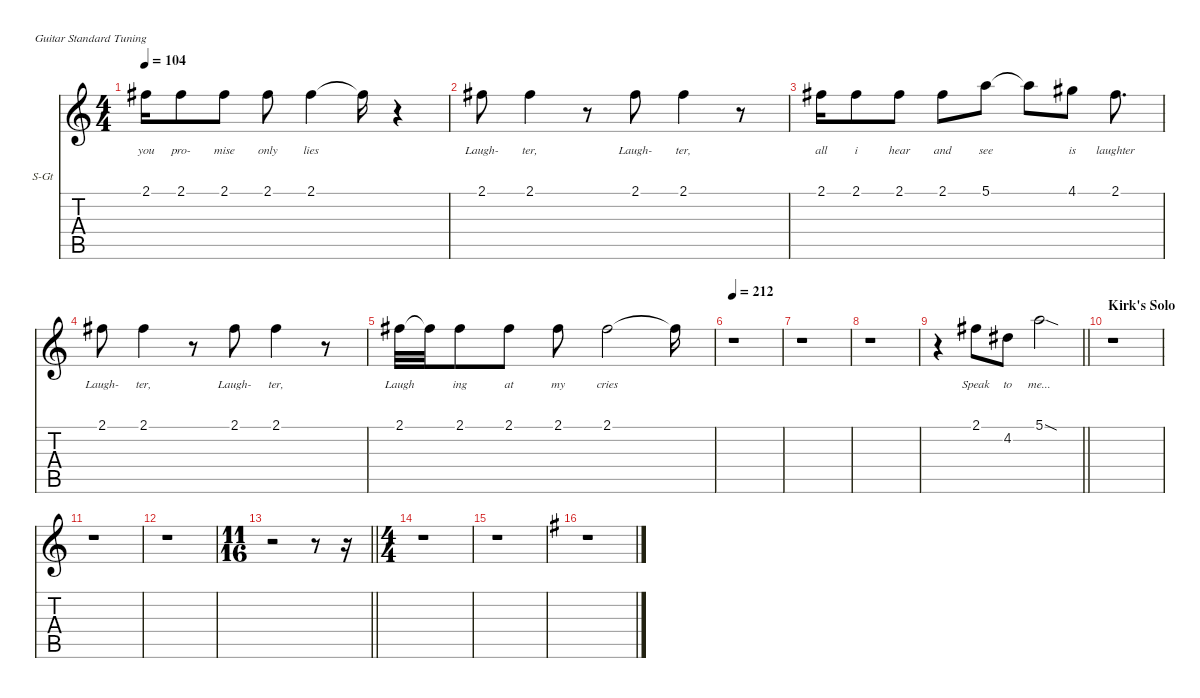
\hideDynamics
\bracketExtendMode nobrackets
\firstSystemTrackNameOrientation horizontal
\otherSystemsTrackNameOrientation horizontal
\track ("James - Vocals" "S-Gt") {instrument lead6voice}
\staff {score tabs}
\tuning (E4 B3 G3 D3 A2 E2)
\displaytranspose 12
\ts (4 4)
\tempo 104
\clef g2
\ks c
2.1{acc #}.16{lyrics (0 "you") lyrics (1 "") lyrics (2 "") lyrics (3 "") lyrics (4 "") dy fff} 2.1{acc #}.8{lyrics (0 "pro-") lyrics (1 "") lyrics (2 "") lyrics (3 "") lyrics (4 "")} 2.1{acc #}.8{lyrics (0 "mise") lyrics (1 "") lyrics (2 "") lyrics (3 "") lyrics (4 "")} 2.1{acc #}.8{lyrics (0 "only") lyrics (1 "") lyrics (2 "") lyrics (3 "") lyrics (4 "")} 2.1{acc #}.4{lyrics (0 "lies") lyrics (1 "") lyrics (2 "") lyrics (3 "") lyrics (4 "")} 2.1{t acc #}.16{dy f} r.4 |
2.1{acc #}.8{lyrics (0 "Laugh-") lyrics (1 "") lyrics (2 "") lyrics (3 "") lyrics (4 "") dy fff} 2.1{acc #}.4{lyrics (0 "ter,") lyrics (1 "") lyrics (2 "") lyrics (3 "") lyrics (4 "")} r.8 2.1{acc #}.8{lyrics (0 "Laugh-") lyrics (1 "") lyrics (2 "") lyrics (3 "") lyrics (4 "")} 2.1{acc #}.4{lyrics (0 "ter,") lyrics (1 "") lyrics (2 "") lyrics (3 "") lyrics (4 "")} r.8 |
2.1{acc #}.16{lyrics (0 "all") lyrics (1 "") lyrics (2 "") lyrics (3 "") lyrics (4 "")} 2.1{acc #}.8{lyrics (0 "i") lyrics (1 "") lyrics (2 "") lyrics (3 "") lyrics (4 "")} 2.1{acc #}.8{lyrics (0 "hear") lyrics (1 "") lyrics (2 "") lyrics (3 "") lyrics (4 "")} 2.1{acc #}.8{lyrics (0 "and") lyrics (1 "") lyrics (2 "") lyrics (3 "") lyrics (4 "")} 5.1.8{lyrics (0 "see") lyrics (1 "") lyrics (2 "") lyrics (3 "") lyrics (4 "")} 5.1{t}.8{dy f} 4.1{acc #}.8{lyrics (0 "is") lyrics (1 "") lyrics (2 "") lyrics (3 "") lyrics (4 "") dy fff} 2.1{acc #}.8{d lyrics (0 "laughter") lyrics (1 "") lyrics (2 "") lyrics (3 "") lyrics (4 "")} |
2.1{acc #}.8{lyrics (0 "Laugh-") lyrics (1 "") lyrics (2 "") lyrics (3 "") lyrics (4 "")} 2.1{acc #}.4{lyrics (0 "ter,") lyrics (1 "") lyrics (2 "") lyrics (3 "") lyrics (4 "")} r.8 2.1{acc #}.8{lyrics (0 "Laugh-") lyrics (1 "") lyrics (2 "") lyrics (3 "") lyrics (4 "")} 2.1{acc #}.4{lyrics (0 "ter,") lyrics (1 "") lyrics (2 "") lyrics (3 "") lyrics (4 "")} r.8 |
2.1{acc #}.32{lyrics (0 "Laugh") lyrics (1 "") lyrics (2 "") lyrics (3 "") lyrics (4 "")} 2.1{t acc #}.32{dy f} 2.1{acc #}.8{lyrics (0 "ing") lyrics (1 "") lyrics (2 "") lyrics (3 "") lyrics (4 "") dy fff} 2.1{acc #}.8{lyrics (0 "at") lyrics (1 "") lyrics (2 "") lyrics (3 "") lyrics (4 "")} 2.1{acc #}.8{lyrics (0 "my") lyrics (1 "") lyrics (2 "") lyrics (3 "") lyrics (4 "")} 2.1{acc #}.2{lyrics (0 "cries") lyrics (1 "") lyrics (2 "") lyrics (3 "") lyrics (4 "")} 2.1{t acc #}.16{dy f} |
\tempo 212
r.1 |
r.1 |
r.1 |
\barLineRight lightlight
r.4 2.1{acc #}.8{lyrics (0 "Speak") lyrics (1 "") lyrics (2 "") lyrics (3 "") lyrics (4 "") dy fff} 4.2{acc #}.8{lyrics (0 "to") lyrics (1 "") lyrics (2 "") lyrics (3 "") lyrics (4 "") dy ff} 5.1{sod}.2{lyrics (0 "me...") lyrics (1 "") lyrics (2 "") lyrics (3 "") lyrics (4 "") dy fff} |
\section ("" "Kirk's Solo")
r.1 |
r.1 |
r.1 |
\ts (11 16)
\beaming (8 3 2)
\barLineRight lightlight
r.2 r.8 r.16 |
\ts (4 4)
\beaming (8 2 2 2 2)
r.1 |
r.1 |
\ks g
r.1
